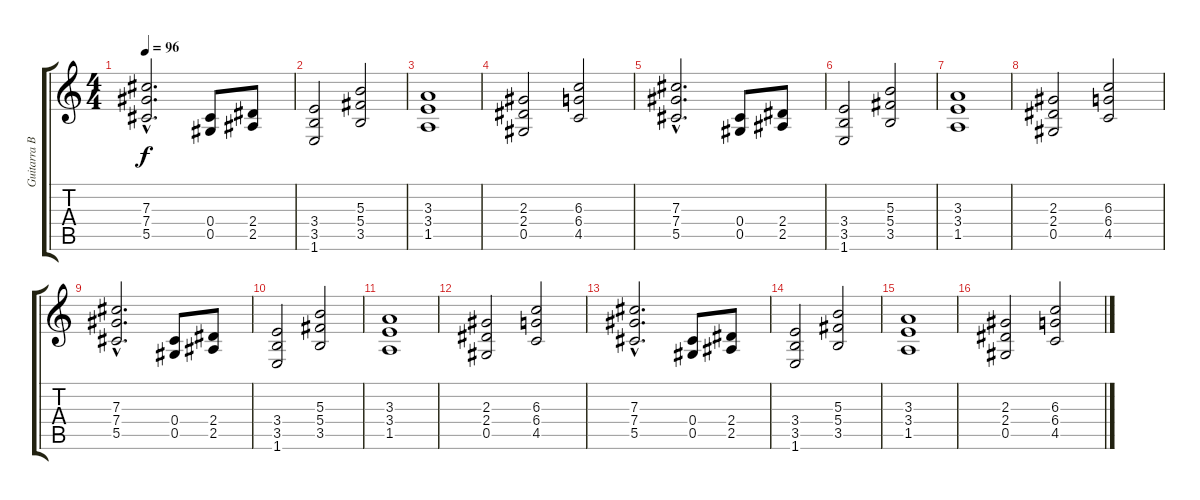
\track ("Guitarra Base" "Guitarra B") {instrument overdrivenguitar}
\staff {score tabs}
\tuning (Eb4 Bb3 Gb3 Db3 Ab2 Eb2) {hide}
\ts (4 4)
\tempo 96
\clef g2
\ks c
(7.3{hac} 7.4{hac} 5.5{hac}).2{d dy f} (0.4 0.5).8 (2.4 2.5).8 |
(3.4 3.5 1.6).2 (5.3 5.4 3.5).2 |
(3.3 3.4 1.5).1 |
(2.3 2.4 0.5).2 (6.3 6.4 4.5).2 |
(7.3{hac} 7.4{hac} 5.5{hac}).2{d} (0.4 0.5).8 (2.4 2.5).8 |
(3.4 3.5 1.6).2 (5.3 5.4 3.5).2 |
(3.3 3.4 1.5).1 |
(2.3 2.4 0.5).2 (6.3 6.4 4.5).2 |
(7.3{hac} 7.4{hac} 5.5{hac}).2{d} (0.4 0.5).8 (2.4 2.5).8 |
(3.4 3.5 1.6).2 (5.3 5.4 3.5).2 |
(3.3 3.4 1.5).1 |
(2.3 2.4 0.5).2 (6.3 6.4 4.5).2 |
(7.3{hac} 7.4{hac} 5.5{hac}).2{d} (0.4 0.5).8 (2.4 2.5).8 |
(3.4 3.5 1.6).2 (5.3 5.4 3.5).2 |
(3.3 3.4 1.5).1 |
(2.3 2.4 0.5).2 (6.3 6.4 4.5).2
